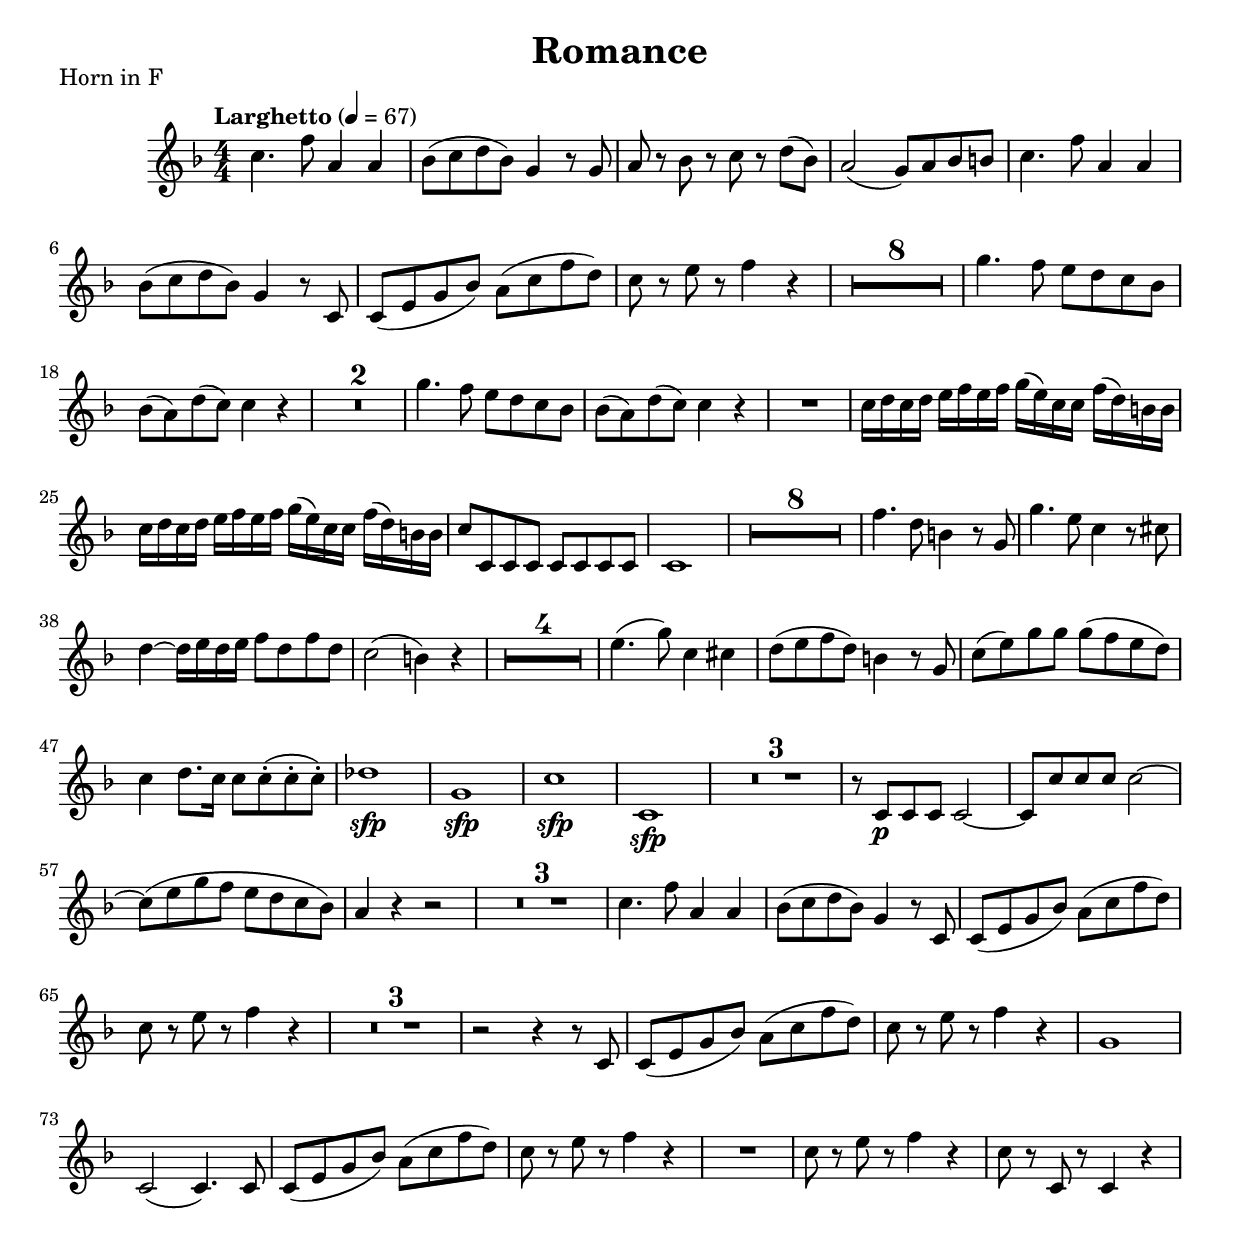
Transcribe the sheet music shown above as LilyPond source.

\version "2.19.82"
\language "deutsch"

Global = {
%   \override Score.BarNumber.break-visibility = #all-visible
%   \override Score.BarNumber.break-visibility = #'#(#t #f #f)
%   \set Score.currentBarNumber = #1
  \numericTimeSignature
  \compressFullBarRests
  \override MultiMeasureRest.expand-limit = #3
%   \set Score.quotedCueEventTypes = #'(note-event
%     rest-event tie-event beam-event tuplet-span-event
%     dynamic-event slur-event)
%   \cueDuring #"oboe" #UP { R1 }
  \key f \major
  \transposition es
  \time 4/4
  \tempo "Larghetto" 4=67
}

HornMidi = {
    \set Staff.midiInstrument = #"french horn"
}

\header {
  title = "Romance"
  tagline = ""  % removed
}

\paper {
  #(set-paper-size "a4")
}

\layout {
  \context {
    \Score
%     \remove "Bar_number_engraver"
  }
}


RomanceA = \relative c'' {
  c4. f8 a,4 a |
  b8( c d b ) g4 r8 g |
  a8 r b r c r d( b ) |
  a2( g8 ) a b h |
  c4. f8 a,4 a |
  b8( c d b ) g4 r8 c, |
  c8( e g b ) a( c f d ) |
  c8 r e r f4 r |
}

RomanceB = \relative c''' {
  g4. f8 e d c b |
  b8( a ) d( c ) c4 r |
  R1*2 |
  g'4. f8 e d c b |
  b8( a ) d( c ) c4 r |
  R1*1 |
  c16 d c d e f e f g( e ) c c f( d ) h h |
  c16 d c d e f e f g( e ) c c f( d ) h h |
  c8 c, c c c c c c |
  c1 |
}
%   <<
%     \override MultiMeasureRest.staff-position = #-8
%     R1
%     \new CueVoice {
%     \override MultiMeasureRest.staff-position = #12
%       \set instrumentCueName = "Vl.I"
%       \stemUp a''8 r cis r d4 r4 |
%     }
%   >>
%   \small

%   \normalsize
RomanceC = \relative c'' {
  f4. d8 h4 r8 g |
  g'4. e8 c4 r8 cis |
  d4~d16 e d e f8 d f d |
  c2( h4 ) r
}

RomanceD = \relative c'' {
  e4.( g8 ) c,4 cis |
  d8( e f d ) h4 r8 g |
  c8( e ) g g g( f e d ) |
  c4 d8. c16 c8 c-.( c-. c-. ) |
  des1\sfp |
  g,1\sfp |
  c1\sfp |
  c,1\sfp |
}

RomanceE = \relative c' {
  r8 c\p c c c2~ |
  8 c' c c c2~ |
  8(e g f e d c b) |
  a4 r r2 |
}

RomanceF = \relative c'' {
  c4. f8 a,4 a |
  b8( c d b ) g4 r8 c,8 |
  c8( e g b ) a( c f d) |
  c8 r e r f4 r |
}

RomanceG = \relative c'' {
  r2 r4 r8 c,8 |
  c8( e g b ) a( c f d ) |
  c8 r e r f4 r |
  g,1 |
  c,2( c4.) c8 |
  c8( e g b ) a( c f d ) |
  c8 r e r f4 r |
  R1 |
  c8 r e r f4 r |
  c8 r c, r c4 r |
}

Romance = {
  \Global
  \RomanceA
  R1*8 |
  \RomanceB
  R1*8 |
  \RomanceC
  R1*4 |
  \RomanceD
  R1*3 |
  \RomanceE
  R1*3 |
  \RomanceF
  R1*3 |
  \RomanceG
}

RomanceMidi = {
  \Global
%   \RomanceA
%   R1 |
%   \RomanceB
%   R1 |
  \RomanceC
  R1 |
  \RomanceD
  R1 |
  \RomanceE
%   R1 |
%   \RomanceF
%   R1 |
%   \RomanceG
}


\score {
  \Romance
  \header {
    piece = "Horn in F"
  }
  \layout {
  }
}

\score {
  \Romance
  \midi {
    \HornMidi
  }
}


